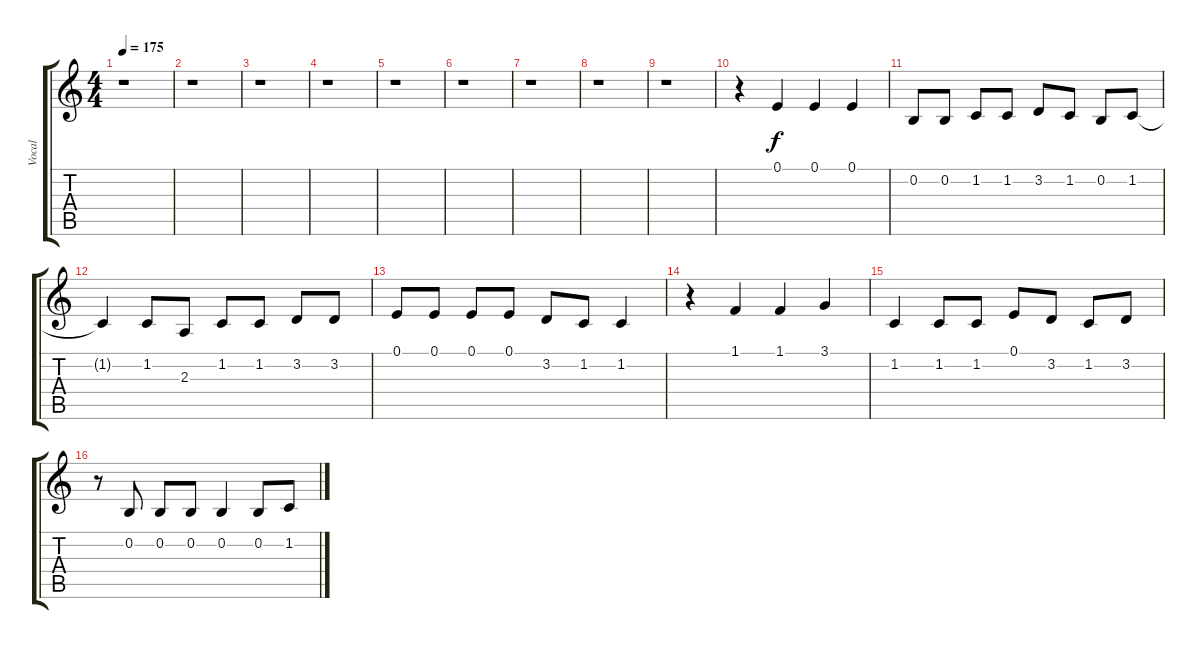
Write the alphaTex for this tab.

\track ("Vocal" "Vocal") {instrument englishhorn}
\staff {score tabs}
\tuning (E4 B3 G3 D3 A2 E2) {hide}
\ts (4 4)
\tempo 175
\clef g2
\ks c
r.1{dy f instrument englishhorn} |
r.1 |
r.1 |
r.1 |
r.1 |
r.1 |
r.1 |
r.1 |
r.1 |
r.4 0.1.4 0.1.4 0.1.4 |
0.2.8 0.2.8 1.2.8 1.2.8 3.2.8 1.2.8 0.2.8 1.2.8 |
1.2{t}.4 1.2.8 2.3.8 1.2.8 1.2.8 3.2.8 3.2.8 |
0.1.8 0.1.8 0.1.8 0.1.8 3.2.8 1.2.8 1.2.4 |
r.4 1.1.4 1.1.4 3.1.4 |
1.2.4 1.2.8 1.2.8 0.1.8 3.2.8 1.2.8 3.2.8 |
r.8 0.2.8 0.2.8 0.2.8 0.2.4 0.2.8 1.2.8
